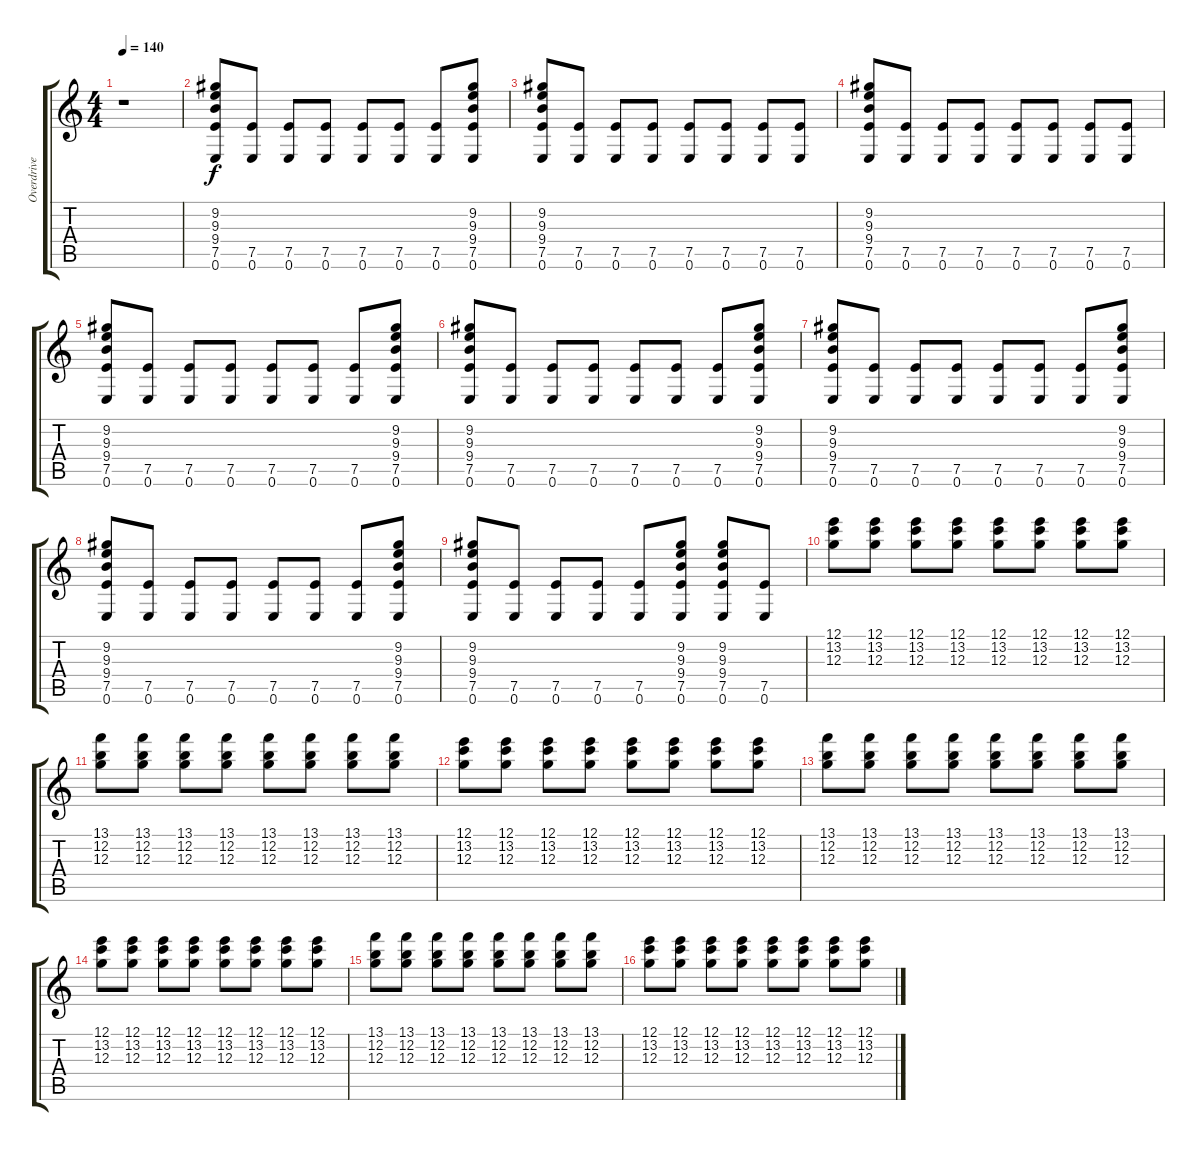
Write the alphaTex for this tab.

\track ("Overdrive Gtr 1" "Overdrive ") {instrument overdrivenguitar}
\staff {score tabs}
\tuning (E4 B3 G3 D3 A2 E2) {hide}
\ts (4 4)
\tempo 140
\clef g2
\ks c
r.1{dy f} |
(9.2 9.3 9.4 7.5 0.6).8 (7.5 0.6).8 (7.5 0.6).8 (7.5 0.6).8 (7.5 0.6).8 (7.5 0.6).8 (7.5 0.6).8 (9.2 9.3 9.4 7.5 0.6).8 |
(9.2 9.3 9.4 7.5 0.6).8 (7.5 0.6).8 (7.5 0.6).8 (7.5 0.6).8 (7.5 0.6).8 (7.5 0.6).8 (7.5 0.6).8 (7.5 0.6).8 |
(9.2 9.3 9.4 7.5 0.6).8 (7.5 0.6).8 (7.5 0.6).8 (7.5 0.6).8 (7.5 0.6).8 (7.5 0.6).8 (7.5 0.6).8 (7.5 0.6).8 |
(9.2 9.3 9.4 7.5 0.6).8 (7.5 0.6).8 (7.5 0.6).8 (7.5 0.6).8 (7.5 0.6).8 (7.5 0.6).8 (7.5 0.6).8 (9.2 9.3 9.4 7.5 0.6).8 |
(9.2 9.3 9.4 7.5 0.6).8 (7.5 0.6).8 (7.5 0.6).8 (7.5 0.6).8 (7.5 0.6).8 (7.5 0.6).8 (7.5 0.6).8 (9.2 9.3 9.4 7.5 0.6).8 |
(9.2 9.3 9.4 7.5 0.6).8 (7.5 0.6).8 (7.5 0.6).8 (7.5 0.6).8 (7.5 0.6).8 (7.5 0.6).8 (7.5 0.6).8 (9.2 9.3 9.4 7.5 0.6).8 |
(9.2 9.3 9.4 7.5 0.6).8 (7.5 0.6).8 (7.5 0.6).8 (7.5 0.6).8 (7.5 0.6).8 (7.5 0.6).8 (7.5 0.6).8 (9.2 9.3 9.4 7.5 0.6).8 |
(9.2 9.3 9.4 7.5 0.6).8 (7.5 0.6).8 (7.5 0.6).8 (7.5 0.6).8 (7.5 0.6).8 (9.2 9.3 9.4 7.5 0.6).8 (9.2 9.3 9.4 7.5 0.6).8 (7.5 0.6).8 |
(12.1 13.2 12.3).8 (12.1 13.2 12.3).8 (12.1 13.2 12.3).8 (12.1 13.2 12.3).8 (12.1 13.2 12.3).8 (12.1 13.2 12.3).8 (12.1 13.2 12.3).8 (12.1 13.2 12.3).8 |
(13.1 12.2 12.3).8 (13.1 12.2 12.3).8 (13.1 12.2 12.3).8 (13.1 12.2 12.3).8 (13.1 12.2 12.3).8 (13.1 12.2 12.3).8 (13.1 12.2 12.3).8 (13.1 12.2 12.3).8 |
(12.1 13.2 12.3).8 (12.1 13.2 12.3).8 (12.1 13.2 12.3).8 (12.1 13.2 12.3).8 (12.1 13.2 12.3).8 (12.1 13.2 12.3).8 (12.1 13.2 12.3).8 (12.1 13.2 12.3).8 |
(13.1 12.2 12.3).8 (13.1 12.2 12.3).8 (13.1 12.2 12.3).8 (13.1 12.2 12.3).8 (13.1 12.2 12.3).8 (13.1 12.2 12.3).8 (13.1 12.2 12.3).8 (13.1 12.2 12.3).8 |
(12.1 13.2 12.3).8 (12.1 13.2 12.3).8 (12.1 13.2 12.3).8 (12.1 13.2 12.3).8 (12.1 13.2 12.3).8 (12.1 13.2 12.3).8 (12.1 13.2 12.3).8 (12.1 13.2 12.3).8 |
(13.1 12.2 12.3).8 (13.1 12.2 12.3).8 (13.1 12.2 12.3).8 (13.1 12.2 12.3).8 (13.1 12.2 12.3).8 (13.1 12.2 12.3).8 (13.1 12.2 12.3).8 (13.1 12.2 12.3).8 |
(12.1 13.2 12.3).8 (12.1 13.2 12.3).8 (12.1 13.2 12.3).8 (12.1 13.2 12.3).8 (12.1 13.2 12.3).8 (12.1 13.2 12.3).8 (12.1 13.2 12.3).8 (12.1 13.2 12.3).8
